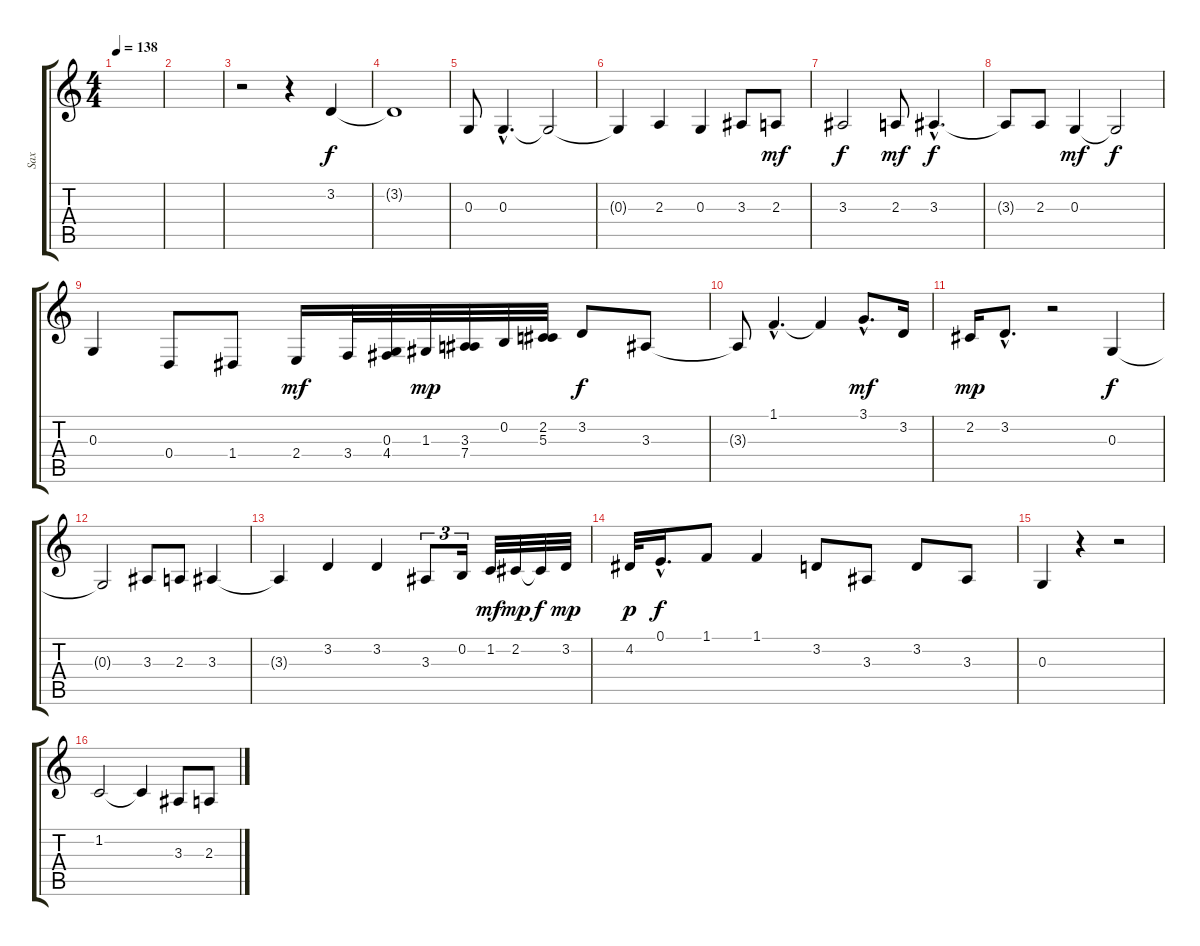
\track ("Sax" "Sax") {instrument tenorsax}
\staff {score tabs}
\tuning (E4 B3 G3 D3 A2 E2) {hide}
\ts (4 4)
\tempo 138
\clef g2
\ks c
|
|
r.2 r.4 3.2.4 |
3.2{t}.1 |
0.3.8 0.3{hac}.4{d} 0.3{t}.2 |
0.3{t}.4 2.3.4 0.3.4 3.3.8 2.3.8{dy mf} |
3.3.2{dy f} 2.3.8{dy mf} 3.3{hac}.4{d dy f} |
3.3{t}.8 2.3.8 0.3.4{dy mf} 0.3{t}.2{dy f} |
0.3.4 0.4.8 1.4.8 2.4.16{dy mf} 3.4.32 (0.3 4.4).32 1.3.32{dy mp} (3.3 7.4).32 0.2.32 (2.2 5.3).32 3.2.8{dy f} 3.3.8 |
3.3{t}.8 1.1{hac}.4{d} 1.1{t}.4 3.1{hac}.8{d dy mf} 3.2.16 |
2.2.16{dy mp} 3.2{hac}.8{d} r.2 0.3.4{dy f} |
0.3{t}.2 3.3.8 2.3.8 3.3.4 |
3.3{t}.4 3.2.4 3.2.4 3.3.8{tu (3 2)} 0.2.16{tu (3 2)} 1.2.32{dy mf} 2.2.32{dy mp} 2.2{t}.32{dy f} 3.2.32{dy mp} |
4.2.32{dy p} 0.1{hac}.16{d dy f} 1.1.8 1.1.4 3.2.8 3.3.8 3.2.8 3.3.8 |
0.3.4 r.4 r.2 |
1.2.2 1.2{t}.4 3.3.8 2.3.8
